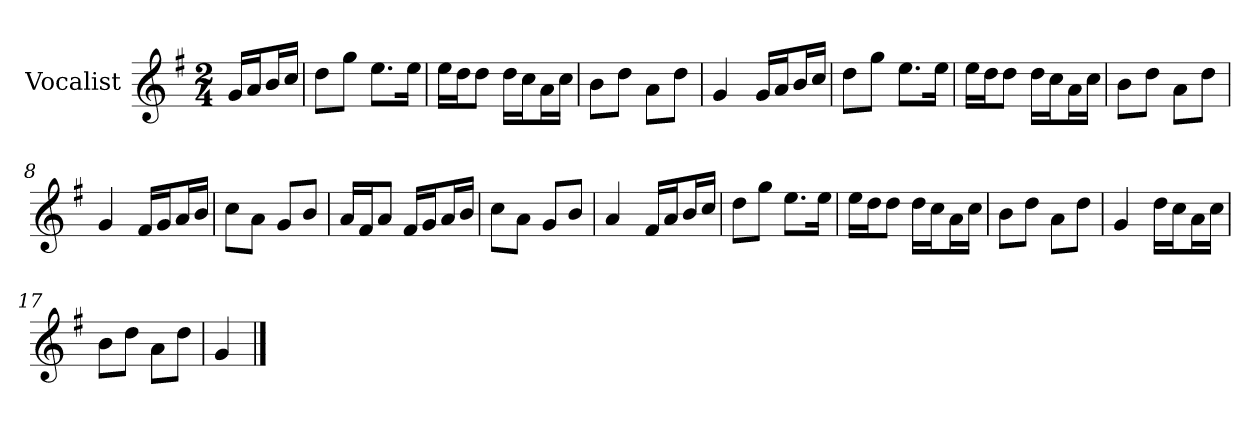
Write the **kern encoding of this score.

**kern
*part1
*staff1
*I"Vocalist
*k[f#]
*G:
*M2/4
=
16gLL
16aJ
16bL
16ccJJ
=1
8ddL
8ggJ
8.eeL
16eeJk
=2
16eeLL
16ddJ
8ddJ
16ddLL
16ccJ
16aL
16ccJJ
=3
8bL
8ddJ
8aL
8ddJ
=4
4g
16gLL
16aJ
16bL
16ccJJ
=5
8ddL
8ggJ
8.eeL
16eeJk
=6
16eeLL
16ddJ
8ddJ
16ddLL
16ccJ
16aL
16ccJJ
=7
8bL
8ddJ
8aL
8ddJ
=8
4g
16f#LL
16gJ
16aL
16bJJ
=9
8ccL
8aJ
8gL
8bJ
=10
16aLL
16f#J
8aJ
16f#LL
16gJ
16aL
16bJJ
=11
8ccL
8aJ
8gL
8bJ
=12
4a
16f#LL
16aJ
16bL
16ccJJ
=13
8ddL
8ggJ
8.eeL
16eeJk
=14
16eeLL
16ddJ
8ddJ
16ddLL
16ccJ
16aL
16ccJJ
=15
8bL
8ddJ
8aL
8ddJ
=16
4g
16ddLL
16ccJ
16aL
16ccJJ
=17
8bL
8ddJ
8aL
8ddJ
=18
4g
==
*-
